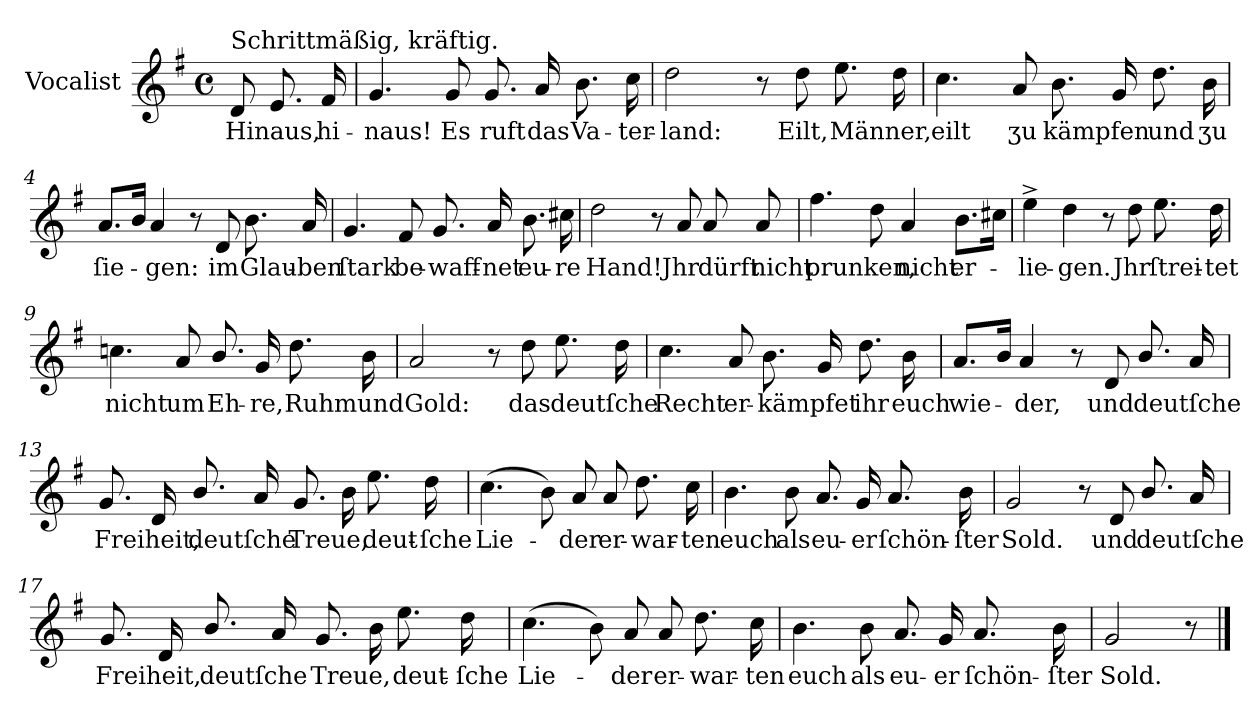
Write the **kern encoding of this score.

**kern	**text
*part1	*part1
*staff1	*staff1
*I"Vocalist	*
*clefG2	*
*k[f#]	*
*G:	*
*M4/4	*
*met(c)	*
=	=
!LO:TX:a:t=Schrittmäßig, kräftig.	!
8d	Hinaus,
8.e	.
16f#	hi-
=1	=1
4.g	-naus!
8g	Es
8.g	ruft
16a	das
8.b	Va-
16cc	-ter-
=2	=2
2dd	-land:
8r	.
8dd	Eilt,
8.ee	Männer,
16dd	.
=3	=3
4.cc	eilt
8a	ʒu
8.b	kämpfen
16g	.
8.dd	und
16b	ʒu
=4	=4
8.aL	ſie-
16bJk	.
4a	-gen:
8r	.
8d	im
8.b	Glau-
16a	-ben
=5	=5
4.g	ſtark
8f#	be-
8.g	-waff-
16a	-net
8.b	eu-
16cc#X	-re
=6	=6
2dd	Hand!
8r	.
8a	Jhr
8a	dürft
8a	nicht
=7	=7
4.ff#	prunken,
8dd	.
4a	nicht
8.bL	er-
16cc#XJk	.
=8	=8
4ee^	-lie-
4dd	-gen.
8r	.
8dd	Jhr
8.ee	ſtrei-
16dd	-tet
=9	=9
4.ccn	nicht
8a	um
8.b/	Eh-
16g	-re,
8.dd	Ruhm
16b	und
=10	=10
2a	Gold:
8r	.
8dd	das
8.ee	deutſche
16dd	.
=11	=11
4.cc	Recht
8a	er-
8.b	-kämpfet
16g	.
8.dd	ihr
16b	euch
=12	=12
8.aL	wie-
16bJk	.
4a	-der,
8r	.
8d	und
8.b/	deutſche
16a	.
=13	=13
8.g	Freiheit,
16d	.
8.b/	deutſche
16a	.
8.g	Treue,
16b	.
8.ee	deut-
16dd	-ſche
=14	=14
(4.cc	Lie-
8b)	.
8a	-der
8a	er-
8.dd	-war-
16cc	-ten
=15	=15
4.b	euch
8b	als
8.a	eu-
16g	-er
8.a	ſchön-
16b	-ſter
=16	=16
2g	Sold.
8r	.
8d	und
8.b/	deutſche
16a	.
=17	=17
8.g	Freiheit,
16d	.
8.b/	deutſche
16a	.
8.g	Treue,
16b	.
8.ee	deut-
16dd	-ſche
=18	=18
(4.cc	Lie-
8b)	.
8a	-der
8a	er-
8.dd	-war-
16cc	-ten
=19	=19
4.b	euch
8b	als
8.a	eu-
16g	-er
8.a	ſchön-
16b	-ſter
=20	=20
2g	Sold.
8r	.
==	==
*-	*-
